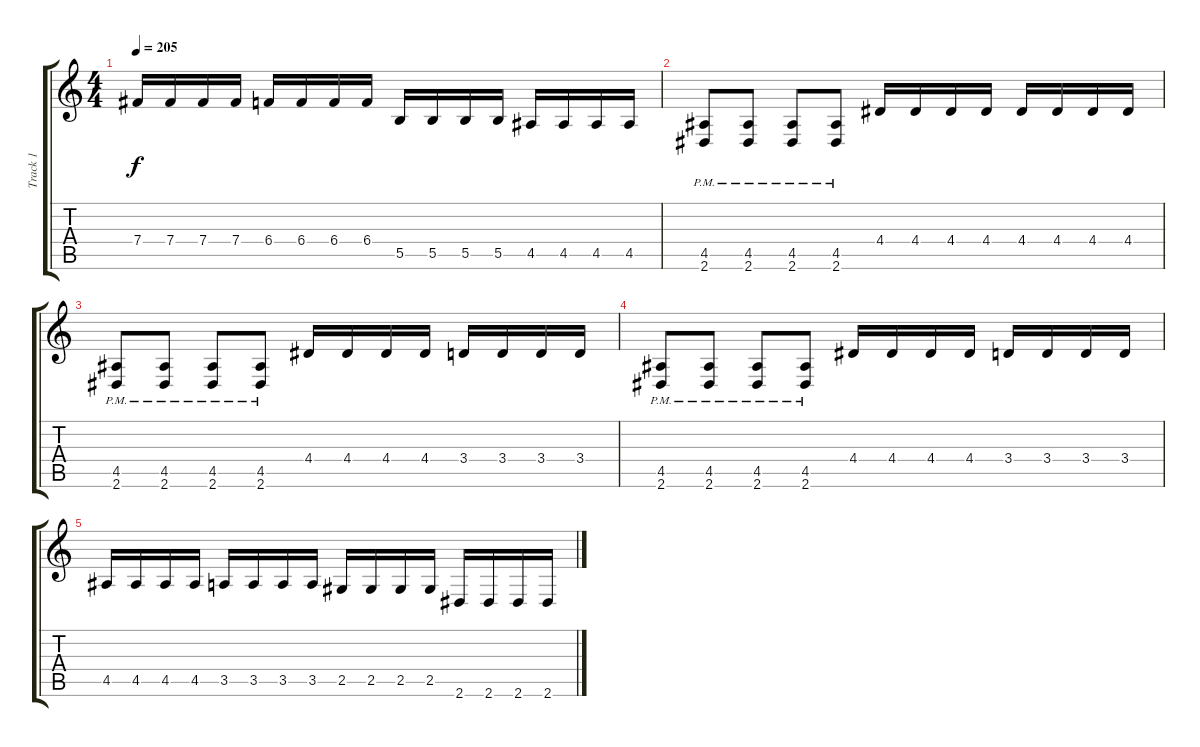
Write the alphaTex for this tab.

\track ("Track 1" "Track 1") {instrument distortionguitar}
\staff {score tabs}
\tuning (Db4 Ab3 E3 B2 Gb2 Db2) {hide}
\ts (4 4)
\tempo 205
\clef g2
\ks c
7.4.16{dy f} 7.4.16 7.4.16 7.4.16 6.4.16 6.4.16 6.4.16 6.4.16 5.5.16 5.5.16 5.5.16 5.5.16 4.5.16 4.5.16 4.5.16 4.5.16 |
(4.5{pm} 2.6{pm}).8 (4.5{pm} 2.6{pm}).8 (4.5{pm} 2.6{pm}).8 (4.5{pm} 2.6{pm}).8 4.4.16 4.4.16 4.4.16 4.4.16 4.4.16 4.4.16 4.4.16 4.4.16 |
(4.5{pm} 2.6{pm}).8 (4.5{pm} 2.6{pm}).8 (4.5{pm} 2.6{pm}).8 (4.5{pm} 2.6{pm}).8 4.4.16 4.4.16 4.4.16 4.4.16 3.4.16 3.4.16 3.4.16 3.4.16 |
(4.5{pm} 2.6{pm}).8 (4.5{pm} 2.6{pm}).8 (4.5{pm} 2.6{pm}).8 (4.5{pm} 2.6{pm}).8 4.4.16 4.4.16 4.4.16 4.4.16 3.4.16 3.4.16 3.4.16 3.4.16 |
4.5.16 4.5.16 4.5.16 4.5.16 3.5.16 3.5.16 3.5.16 3.5.16 2.5.16 2.5.16 2.5.16 2.5.16 2.6.16 2.6.16 2.6.16 2.6.16
